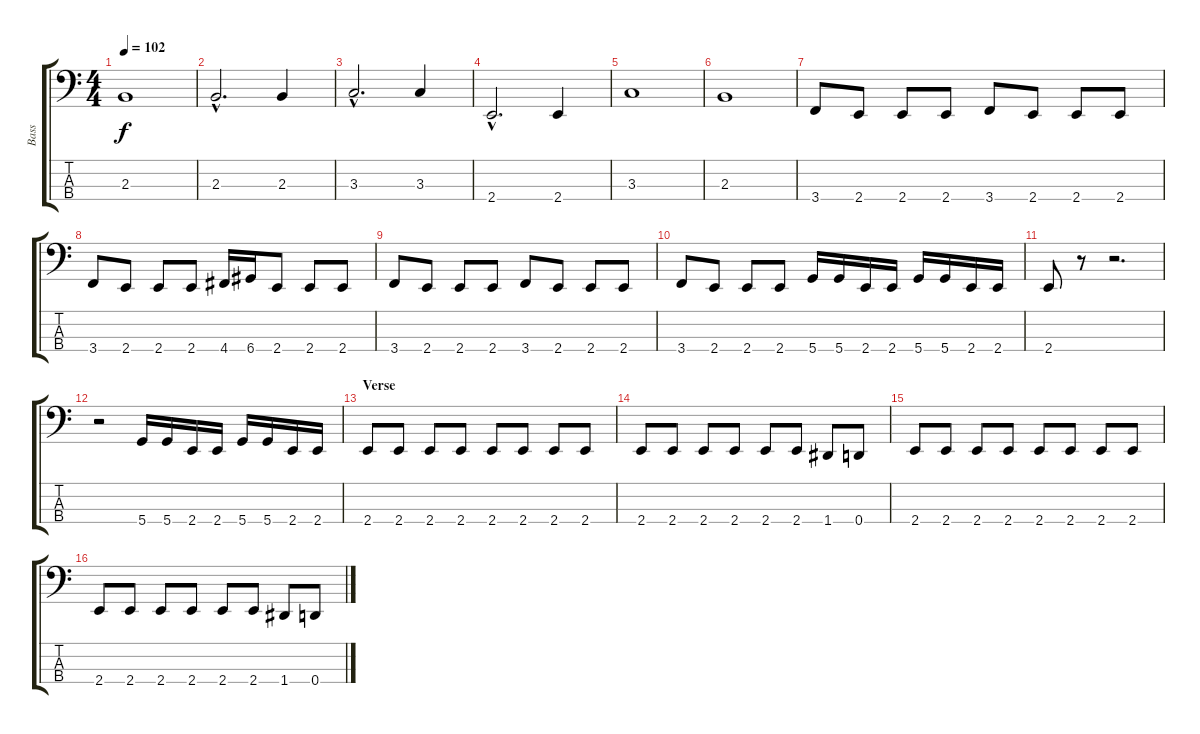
\track ("Bass" "Bass") {instrument electricbasspick}
\staff {score tabs}
\tuning (G2 D2 A1 D1) {hide}
\ts (4 4)
\tempo 102
\clef f4
\ks c
2.3.1{dy f instrument electricbasspick} |
2.3{hac}.2{d} 2.3.4 |
3.3{hac}.2{d} 3.3.4 |
2.4{hac}.2{d} 2.4.4 |
3.3.1 |
2.3.1 |
3.4.8 2.4.8 2.4.8 2.4.8 3.4.8 2.4.8 2.4.8 2.4.8 |
3.4.8 2.4.8 2.4.8 2.4.8 4.4.16 6.4.16 2.4.8 2.4.8 2.4.8 |
3.4.8 2.4.8 2.4.8 2.4.8 3.4.8 2.4.8 2.4.8 2.4.8 |
3.4.8 2.4.8 2.4.8 2.4.8 5.4.16 5.4.16 2.4.16 2.4.16 5.4.16 5.4.16 2.4.16 2.4.16 |
2.4.8 r.8 r.2{d} |
r.2 5.4.16 5.4.16 2.4.16 2.4.16 5.4.16 5.4.16 2.4.16 2.4.16 |
\section ("" "Verse")
2.4.8 2.4.8 2.4.8 2.4.8 2.4.8 2.4.8 2.4.8 2.4.8 |
2.4.8 2.4.8 2.4.8 2.4.8 2.4.8 2.4.8 1.4.8 0.4.8 |
2.4.8 2.4.8 2.4.8 2.4.8 2.4.8 2.4.8 2.4.8 2.4.8 |
2.4.8 2.4.8 2.4.8 2.4.8 2.4.8 2.4.8 1.4.8 0.4.8
